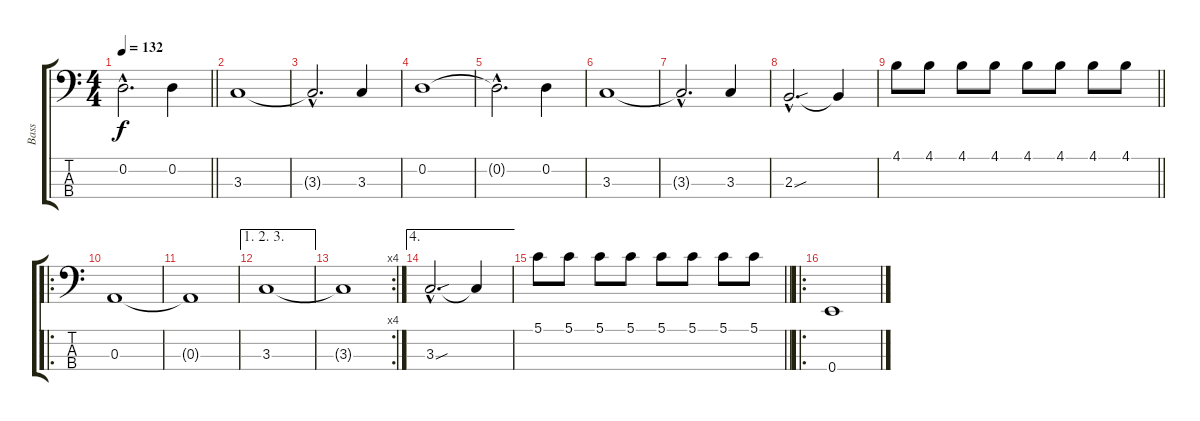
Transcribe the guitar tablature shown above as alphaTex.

\track ("Bass" "Bass") {instrument electricbassfinger}
\staff {score tabs}
\tuning (G2 D2 A1 E1) {hide}
\ts (4 4)
\tempo 132
\clef f4
\barLineRight lightlight
\ks c
0.2{hac t}.2{d dy f} 0.2.4 |
3.3.1 |
3.3{hac t}.2{d} 3.3.4 |
0.2.1 |
0.2{hac t}.2{d} 0.2.4 |
3.3.1 |
3.3{hac t}.2{d} 3.3.4 |
2.3{sou hac}.2{d} 2.3{t}.4 |
\barLineRight lightlight
4.1.8 4.1.8 4.1.8 4.1.8 4.1.8 4.1.8 4.1.8 4.1.8 |
\ro
0.3.1 |
0.3{t}.1 |
\ae (1 2 3)
3.3.1 |
\rc 4
3.3{t}.1 |
\ae 4
3.3{sou hac}.2{d} 3.3{t}.4 |
\barLineRight lightlight
5.1.8 5.1.8 5.1.8 5.1.8 5.1.8 5.1.8 5.1.8 5.1.8 |
\ro
0.4.1
